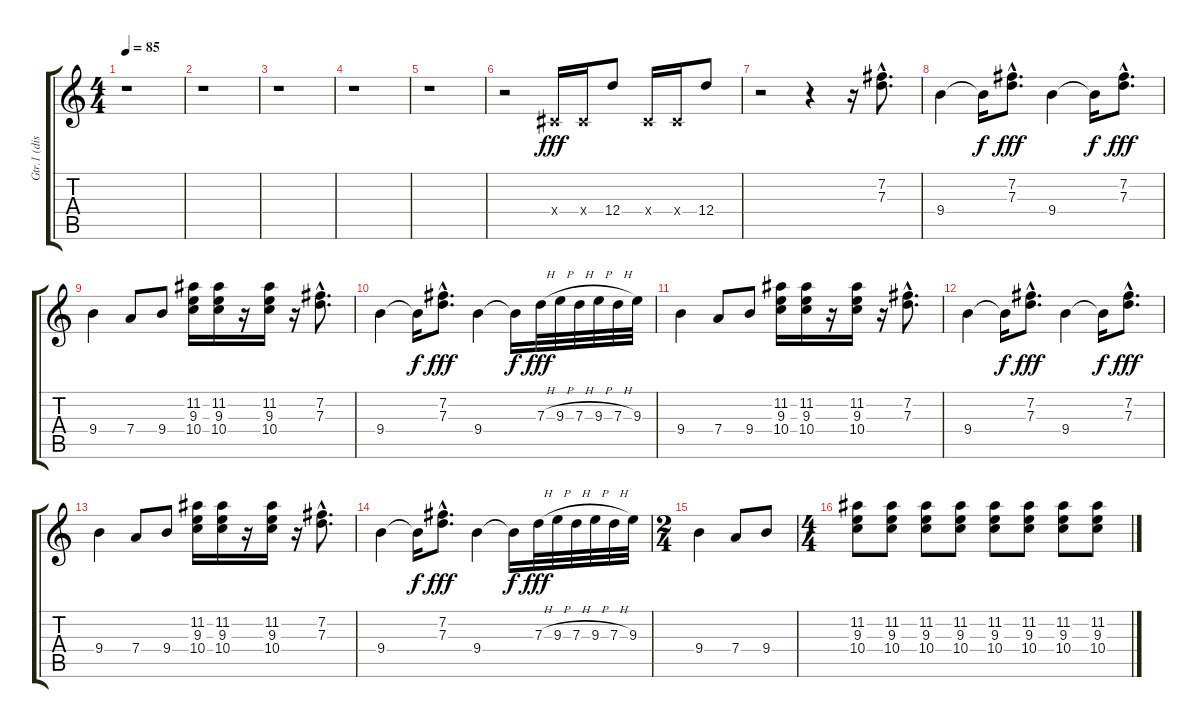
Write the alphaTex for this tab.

\track ("Gtr.1 (distorted)" "Gtr.1 (dis") {instrument distortionguitar}
\staff {score tabs}
\tuning (E4 B3 G3 D3 A2 E2) {hide}
\ts (4 4)
\tempo 85
\clef g2
\ks c
r.1{dy f} |
r.1 |
r.1 |
r.1 |
r.1 |
r.2 -1.4{x}.16{dy fff} -1.4{x}.16 12.4.8 -1.4{x}.16 -1.4{x}.16 12.4.8 |
r.2 r.4 r.16 (7.2{hac} 7.3{hac}).8{d} |
9.4.4 9.4{t}.16{dy f} (7.2{hac} 7.3{hac}).8{d dy fff} 9.4.4 9.4{t}.16{dy f} (7.2{hac} 7.3{hac}).8{d dy fff} |
9.4.4 7.4.8 9.4.8 (11.2 9.3 10.4).16 (11.2 9.3 10.4).16 r.16 (11.2 9.3 10.4).16 r.16 (7.2{hac} 7.3{hac}).8{d} |
9.4.4 9.4{t}.16{dy f} (7.2{hac} 7.3{hac}).8{d dy fff} 9.4.4 9.4{t}.16{dy f} 7.3{h}.32{dy fff} 9.3{h}.32 7.3{h}.32 9.3{h}.32 7.3{h}.32 9.3.32 |
9.4.4 7.4.8 9.4.8 (11.2 9.3 10.4).16 (11.2 9.3 10.4).16 r.16 (11.2 9.3 10.4).16 r.16 (7.2{hac} 7.3{hac}).8{d} |
9.4.4 9.4{t}.16{dy f} (7.2{hac} 7.3{hac}).8{d dy fff} 9.4.4 9.4{t}.16{dy f} (7.2{hac} 7.3{hac}).8{d dy fff} |
9.4.4 7.4.8 9.4.8 (11.2 9.3 10.4).16 (11.2 9.3 10.4).16 r.16 (11.2 9.3 10.4).16 r.16 (7.2{hac} 7.3{hac}).8{d} |
9.4.4 9.4{t}.16{dy f} (7.2{hac} 7.3{hac}).8{d dy fff} 9.4.4 9.4{t}.16{dy f} 7.3{h}.32{dy fff} 9.3{h}.32 7.3{h}.32 9.3{h}.32 7.3{h}.32 9.3.32 |
\ts (2 4)
9.4.4 7.4.8 9.4.8 |
\ts (4 4)
(11.2 9.3 10.4).8 (11.2 9.3 10.4).8 (11.2 9.3 10.4).8 (11.2 9.3 10.4).8 (11.2 9.3 10.4).8 (11.2 9.3 10.4).8 (11.2 9.3 10.4).8 (11.2 9.3 10.4).8
